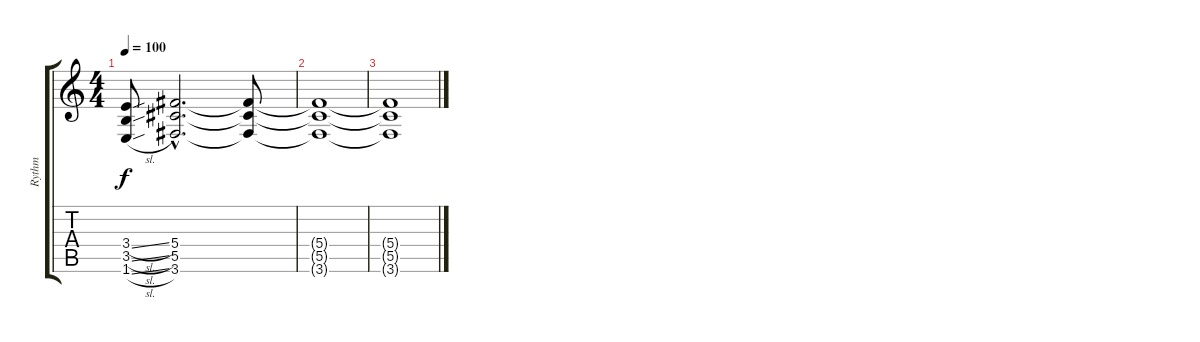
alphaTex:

\track ("Rythm" "Rythm") {instrument electricguitarclean}
\staff {score tabs}
\tuning (Eb4 Bb3 Gb3 Db3 Ab2 Eb2) {hide}
\ts (4 4)
\tempo 100
\clef g2
\ks c
(3.4{sl} 3.5{sl} 1.6{sl}).8{dy f} (5.4{hac} 5.5{hac} 3.6{hac}).2{d} (5.4{t} 5.5{t} 3.6{t}).8 |
(5.4{t} 5.5{t} 3.6{t}).1 |
(5.4{t} 5.5{t} 3.6{t}).1
